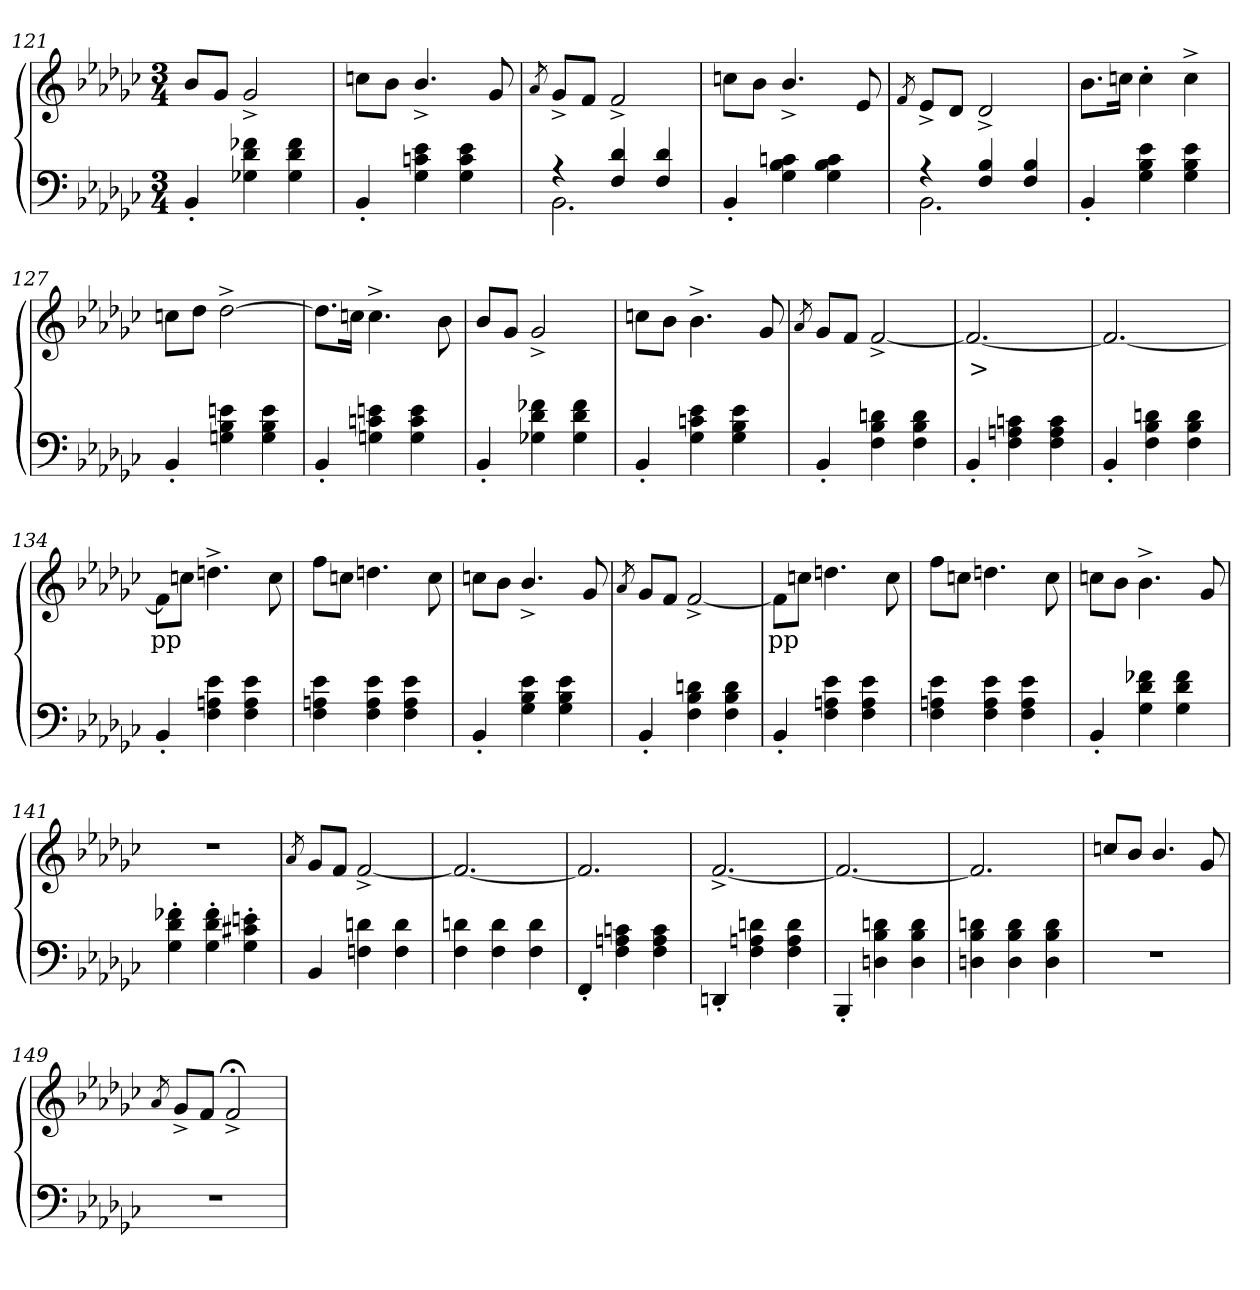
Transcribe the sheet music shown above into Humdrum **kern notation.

**kern	**kern	**text
*part2	*part1	*part1
*staff2	*staff1	*staff1
*clefF4	*clefG2	*
*k[b-e-a-d-g-c-]	*k[b-e-a-d-g-c-]	*
*M3/4	*M3/4	*
=121	=121	=121
4BB-'>	8b-L	.
.	8g-J	.
4f-X 4d- 4G-X	2g-^>	.
4f- 4d- 4G-	.	.
=122	=122	=122
4BB-'>	8ccnL	.
.	8b-J	.
4e- 4cn 4G-	4.b-^>/	.
4e- 4c 4G-	.	.
.	8g-	.
=123	=123	=123
.	8qa-/	.
*^	*	*
4r	2.BB-	8g-^>L	.
.	.	8fJ	.
4d- 4F	.	2f^>	.
4d- 4F	.	.	.
*v	*v	*	*
=124	=124	=124
4BB-'>	8ccnL	.
.	8b-J	.
4cn 4B- 4G-	4.b-^>/	.
4c 4B- 4G-	.	.
.	8e-	.
=125	=125	=125
.	8qf/	.
*^	*	*
4r	2.BB-	8e-^>L	.
.	.	8d-J	.
4B- 4F	.	2d-^>	.
4B- 4F	.	.	.
*v	*v	*	*
=126	=126	=126
4BB-'>	8.b-L	.
.	16ccnJk	.
4e- 4B- 4G-	4cc'>	.
4e- 4B- 4G-	4cc^>	.
=127	=127	=127
4BB-'>	8ccnL	.
.	8dd-J	.
4en 4B- 4Gn	[2dd-^>	.
4e 4B- 4G	.	.
=128	=128	=128
4BB-'>	8.dd-L]	.
.	16ccnJk	.
4en 4cn 4Gn	4.cc^>	.
4e 4c 4G	.	.
.	8b-	.
=129	=129	=129
4BB-'>	8b-L	.
.	8g-J	.
4f-X 4d- 4G-X	2g-^>	.
4f- 4d- 4G-	.	.
=130	=130	=130
4BB-'>	8ccnL	.
.	8b-J	.
4e- 4cn 4G-	4.b-^>	.
4e- 4B- 4G-	.	.
.	8g-	.
=131	=131	=131
.	8qa-/	.
4BB-'>	8g-L	.
.	8fJ	.
4dn 4B- 4F	[2f^>	.
4d 4B- 4F	.	.
=132	=132	=132
4BB-'>	2.f_	>
4cn 4An 4F	.	.
4c 4A 4F	.	.
=133	=133	=133
4BB-'>	2.f_	.
4dn 4B- 4F	.	.
4d 4B- 4F	.	.
=134	=134	=134
4BB-'>	8f\L]	pp
.	8ccnJ	.
4e- 4An 4F	4.ddn^>	.
4e- 4A 4F	.	.
.	8cc	.
=135	=135	=135
4e- 4An 4F	8ffL	.
.	8ccnJ	.
4e- 4A 4F	4.ddn	.
4e- 4A 4F	.	.
.	8cc	.
=136	=136	=136
4BB-'>	8ccnL	.
.	8b-J	.
4e- 4B- 4G-	4.b-^>/	.
4e- 4B- 4G-	.	.
.	8g-	.
=137	=137	=137
.	8qa-/	.
4BB-'>	8g-L	.
.	8fJ	.
4dn 4B- 4F	[2f^>	.
4d 4B- 4F	.	.
=138	=138	=138
4BB-'>	8f\L]	pp
.	8ccnJ	.
4e- 4An 4F	4.ddn	.
4e- 4A 4F	.	.
.	8cc	.
=139	=139	=139
4e- 4An 4F	8ffL	.
.	8ccnJ	.
4e- 4A 4F	4.ddn	.
4e- 4A 4F	.	.
.	8cc	.
=140	=140	=140
4BB-'>	8ccnL	.
.	8b-J	.
4f-X 4d- 4G-	4.b-^>	.
4f- 4d- 4G-	.	.
.	8g-	.
=141	=141	=141
4f-X'> 4d-'> 4G-'>	2.r	pp
4f-'> 4d-'> 4G-'>	.	.
4en'> 4c#X'> 4G-'>	.	.
=142	=142	=142
.	8qa-/	.
4BB-	8g-L	.
.	8fJ	.
4dn 4Fn	[2f^>	.
4d 4F	.	.
=143	=143	=143
4dn 4F	2.f_	.
4d 4F	.	.
4d 4F	.	.
=144	=144	=144
4FF'>	2.f]	.
4cn 4An 4F	.	.
4c 4A 4F	.	.
=145	=145	=145
4DDn'>	[2.f^>	.
4dn 4An 4F	.	.
4d 4A 4F	.	.
=146	=146	=146
4BBB-'>	2.f_	.
4dn 4B- 4Dn	.	.
4d 4B- 4D	.	.
=147	=147	=147
4dn 4B- 4Dn	2.f]	.
4d 4B- 4D	.	.
4d 4B- 4D	.	.
=148	=148	=148
2.r	8ccn/L	.
.	8b-J	.
.	4.b-/	.
.	8g-	.
=149	=149	=149
.	8qa-/	.
2.r	8g-^>L	.
.	8fJ	.
.	2f;<^>	.
=	=	=
*-	*-	*-
